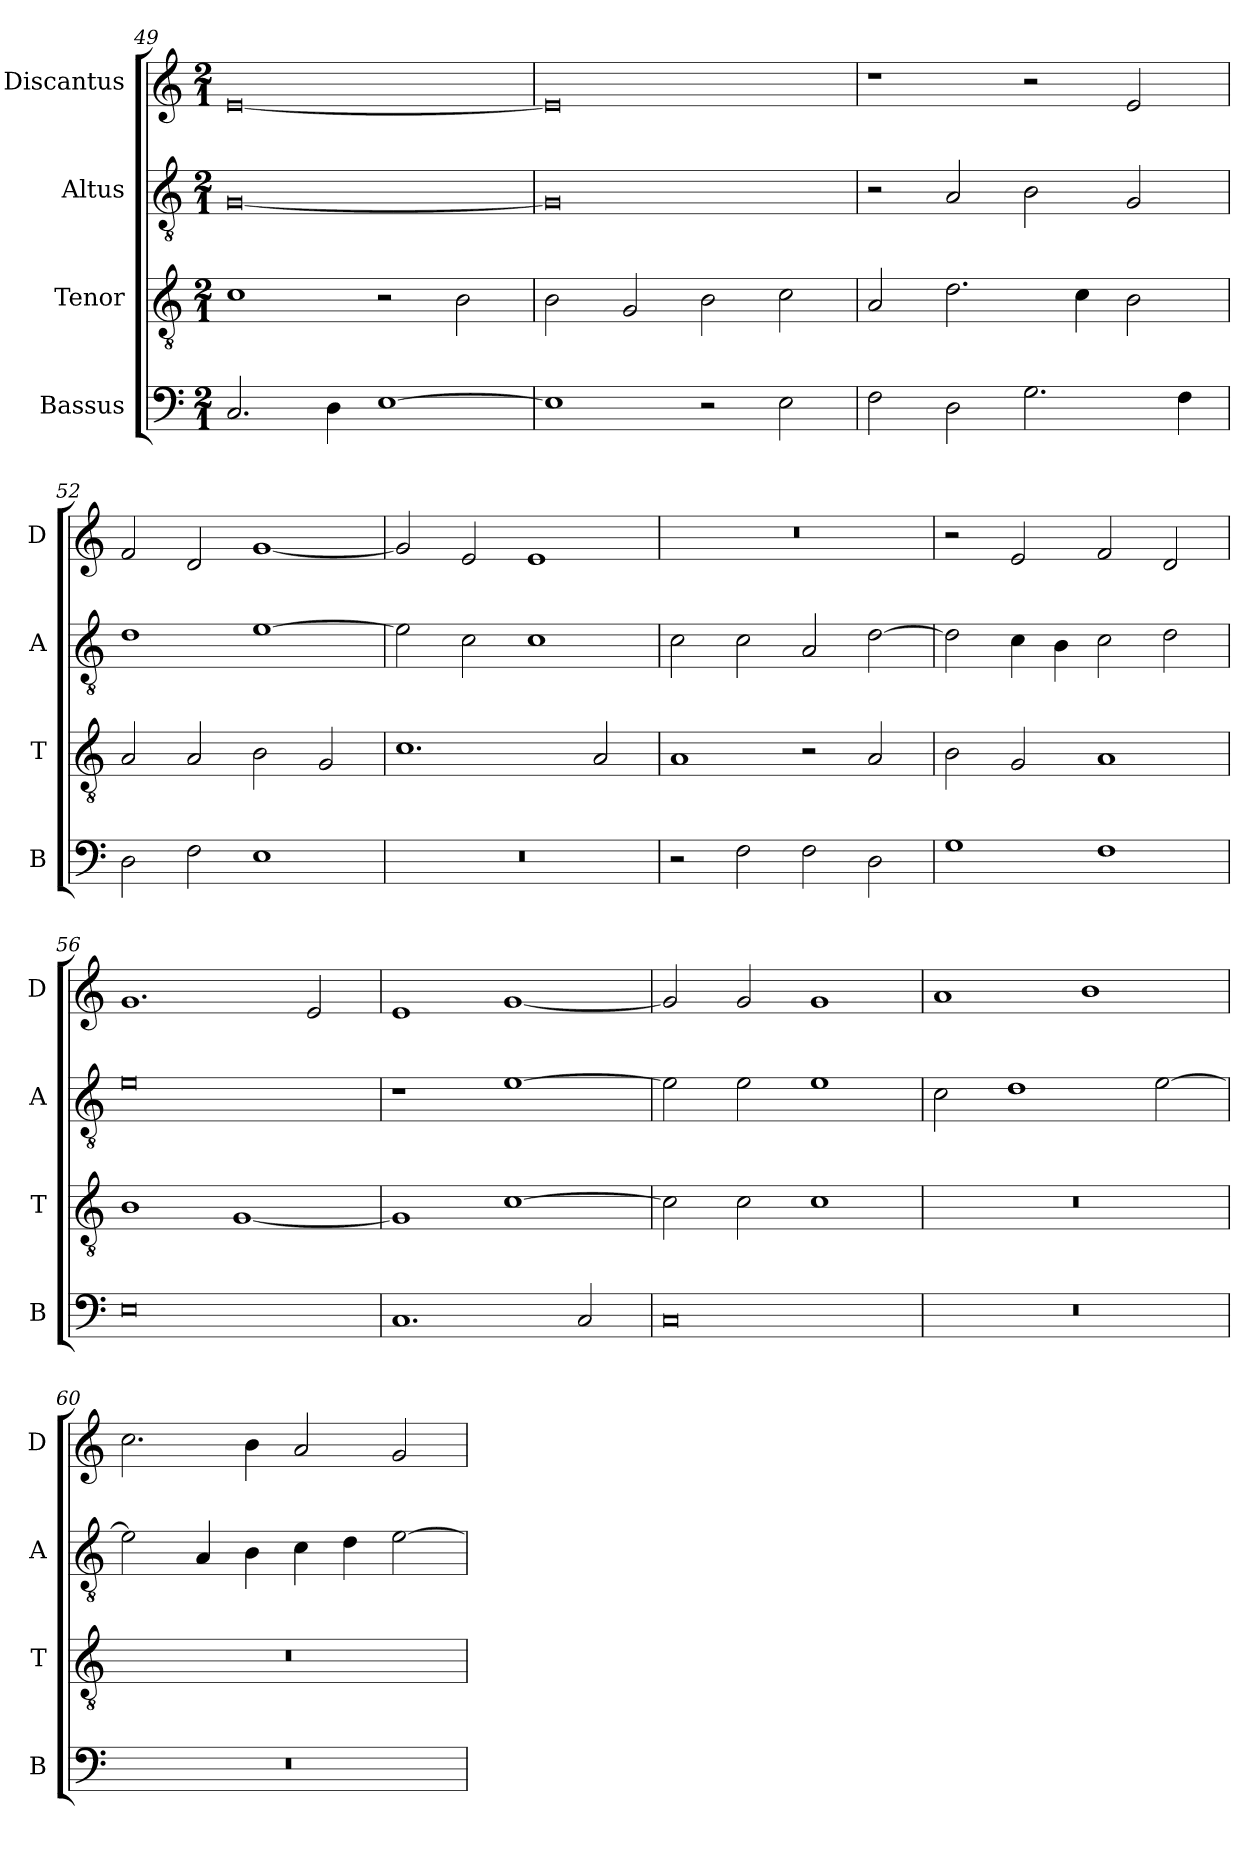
**kern	**kern	**kern	**kern
*part4	*part3	*part2	*part1
*staff4	*staff3	*staff2	*staff1
*I"Bassus	*I"Tenor	*I"Altus	*I"Discantus
*I'B	*I'T	*I'A	*I'D
*clefF4	*clefGv2	*clefGv2	*clefG2
*k[]	*k[]	*k[]	*k[]
*M2/1	*M2/1	*M2/1	*M2/1
=49	=49	=49	=49
2.C/	1c	[0G	[0e
4D\	.	.	.
[1E	2r	.	.
.	2B\	.	.
=50	=50	=50	=50
1E]	2B\	0G]	0e]
.	2G/	.	.
2r	2B\	.	.
2E\	2c\	.	.
=51	=51	=51	=51
2F\	2A/	2r	1r
2D\	2.d\	2A/	.
2.G\	.	2B\	2r
.	4c\	.	.
.	2B\	2G/	2e/
4F\	.	.	.
=52	=52	=52	=52
2D\	2A/	1d	2f/
2F\	2A/	.	2d/
1E	2B\	[1e	[1g
.	2G/	.	.
=53	=53	=53	=53
0r	1.c	2e\]	2g/]
.	.	2c\	2e/
.	.	1c	1e
.	2A/	.	.
=54	=54	=54	=54
2r	1A	2c\	0r
2F\	.	2c\	.
2F\	2r	2A/	.
2D\	2A/	[2d\	.
=55	=55	=55	=55
1G	2B\	2d\]	2r
.	2G/	4c\	2e/
.	.	4B\	.
1F	1A	2c\	2f/
.	.	2d\	2d/
=56	=56	=56	=56
0E	1B	0e	1.g
.	[1G	.	.
.	.	.	2e/
=57	=57	=57	=57
1.C	1G]	1r	1e
.	[1c	[1e	[1g
2C/	.	.	.
=58	=58	=58	=58
0C	2c\]	2e\]	2g/]
.	2c\	2e\	2g/
.	1c	1e	1g
=59	=59	=59	=59
0r	0r	2c\	1a
.	.	1d	.
.	.	.	1b
.	.	[2e\	.
=60	=60	=60	=60
0r	0r	2e\]	2.cc\
.	.	4A/	.
.	.	4B\	4b\
.	.	4c\	2a/
.	.	4d\	.
.	.	[2e\	2g/
=	=	=	=
*-	*-	*-	*-
